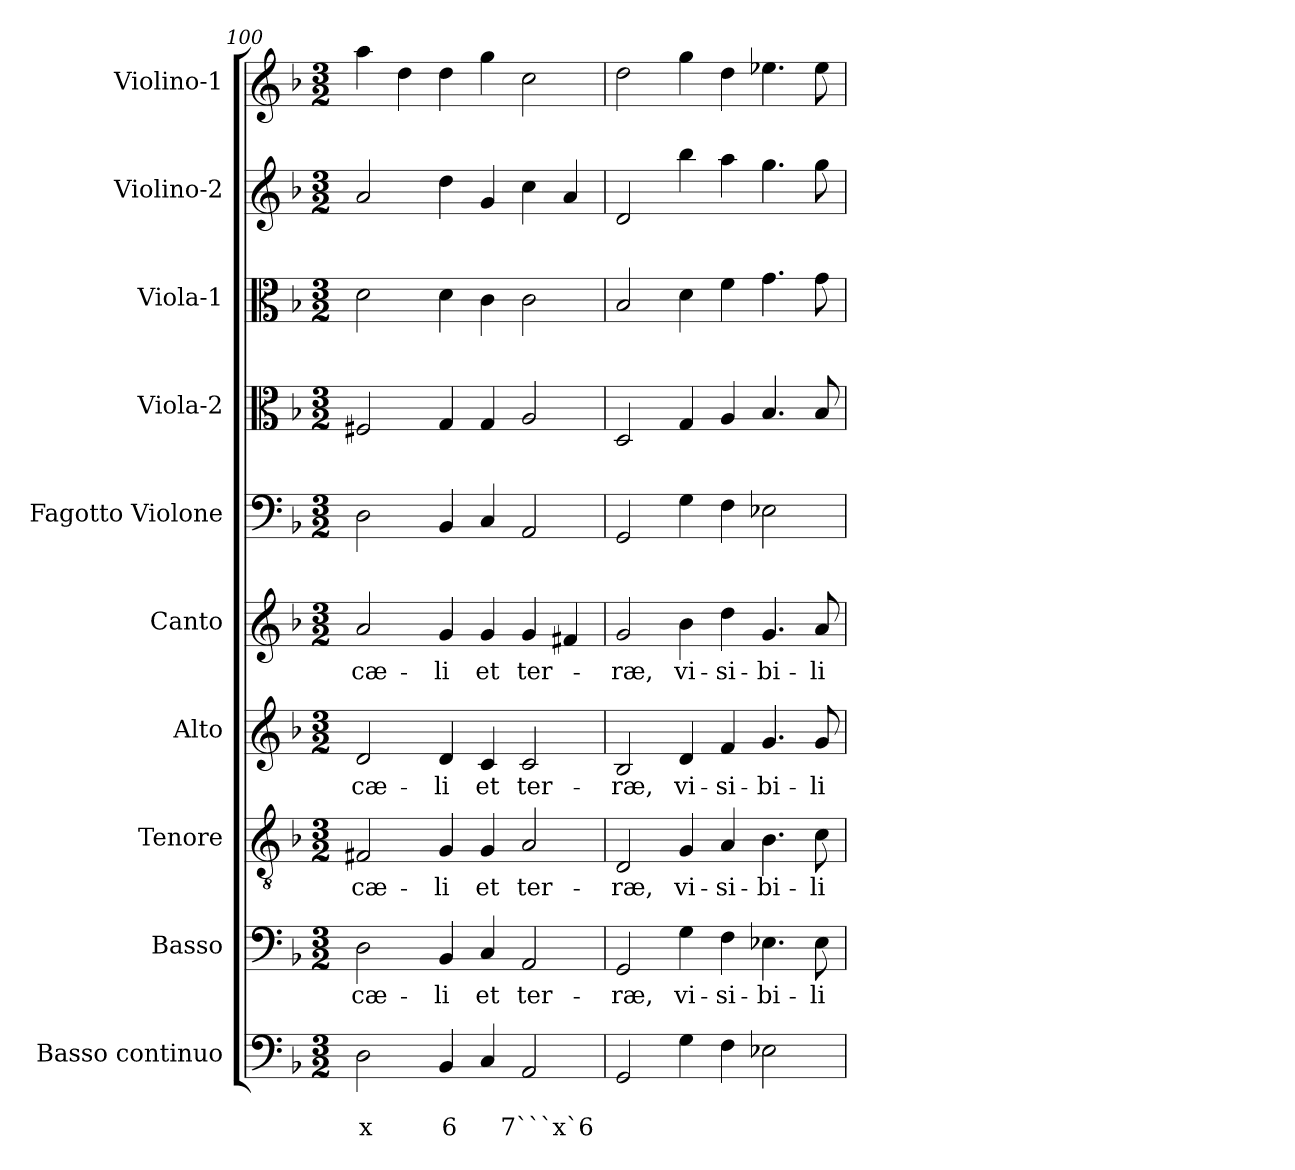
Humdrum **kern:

**kern	**text	**text	**kern	**text	**kern	**text	**kern	**text	**kern	**text	**kern	**kern	**kern	**kern	**kern
*part10	*part10	*part10	*part9	*part9	*part8	*part8	*part7	*part7	*part6	*part6	*part5	*part4	*part3	*part2	*part1
*staff10	*staff10	*staff10	*staff9	*staff9	*staff8	*staff8	*staff7	*staff7	*staff6	*staff6	*staff5	*staff4	*staff3	*staff2	*staff1
*I"Basso continuo	*	*	*I"Basso	*	*I"Tenore	*	*I"Alto	*	*I"Canto	*	*I"Fagotto Violone	*I"Viola-2	*I"Viola-1	*I"Violino-2	*I"Violino-1
*clefF4	*	*	*clefF4	*	*clefGv2	*	*clefG2	*	*clefG2	*	*clefF4	*clefC3	*clefC3	*clefG2	*clefG2
*k[b-]	*	*	*k[b-]	*	*k[b-]	*	*k[b-]	*	*k[b-]	*	*k[b-]	*k[b-]	*k[b-]	*k[b-]	*k[b-]
*F:	*	*	*F:	*	*F:	*	*F:	*	*F:	*	*F:	*F:	*F:	*F:	*F:
*M3/2	*	*	*M3/2	*	*M3/2	*	*M3/2	*	*M3/2	*	*M3/2	*M3/2	*M3/2	*M3/2	*M3/2
=100	=100	=100	=100	=100	=100	=100	=100	=100	=100	=100	=100	=100	=100	=100	=100
!	!	!LO:LY:b	!	!	!	!	!	!	!	!	!	!	!	!	!
!	!	!	!	!LO:LY:b	!	!	!	!	!	!	!	!	!	!	!
!	!	!	!	!	!	!LO:LY:b	!	!	!	!	!	!	!	!	!
!	!	!	!	!	!	!	!	!LO:LY:b	!	!	!	!	!	!	!
!	!	!	!	!	!	!	!	!	!	!LO:LY:b	!	!	!	!	!
2D\	.	x	2D\	cæ-	2F#X/	cæ-	2d/	cæ-	2a/	cæ-	2D\	2F#X/	2d\	2a/	4aa\
.	.	.	.	.	.	.	.	.	.	.	.	.	.	.	4dd\
!	!	!LO:LY:b	!	!	!	!	!	!	!	!	!	!	!	!	!
!	!	!	!	!LO:LY:b	!	!	!	!	!	!	!	!	!	!	!
!	!	!	!	!	!	!LO:LY:b	!	!	!	!	!	!	!	!	!
!	!	!	!	!	!	!	!	!LO:LY:b	!	!	!	!	!	!	!
!	!	!	!	!	!	!	!	!	!	!LO:LY:b	!	!	!	!	!
4BB-/	.	6	4BB-/	-li	4G/	-li	4d/	-li	4g/	-li	4BB-/	4G/	4d\	4dd\	4dd\
!	!	!	!	!LO:LY:b	!	!	!	!	!	!	!	!	!	!	!
!	!	!	!	!	!	!LO:LY:b	!	!	!	!	!	!	!	!	!
!	!	!	!	!	!	!	!	!LO:LY:b	!	!	!	!	!	!	!
!	!	!	!	!	!	!	!	!	!	!LO:LY:b	!	!	!	!	!
4C/	.	.	4C/	et	4G/	et	4c/	et	4g/	et	4C/	4G/	4c\	4g/	4gg\
!	!	!LO:LY:b	!	!	!	!	!	!	!	!	!	!	!	!	!
!	!	!	!	!LO:LY:b	!	!	!	!	!	!	!	!	!	!	!
!	!	!	!	!	!	!LO:LY:b	!	!	!	!	!	!	!	!	!
!	!	!	!	!	!	!	!	!LO:LY:b	!	!	!	!	!	!	!
!	!	!	!	!	!	!	!	!	!	!LO:LY:b	!	!	!	!	!
2AA/	.	7```x`6	2AA/	ter-	2A/	ter-	2c/	ter-	4g/	ter-	2AA/	2A/	2c\	4cc\	2cc\
.	.	.	.	.	.	.	.	.	4f#X/	.	.	.	.	4a/	.
=101	=101	=101	=101	=101	=101	=101	=101	=101	=101	=101	=101	=101	=101	=101	=101
!	!	!	!	!LO:LY:b	!	!	!	!	!	!	!	!	!	!	!
!	!	!	!	!	!	!LO:LY:b	!	!	!	!	!	!	!	!	!
!	!	!	!	!	!	!	!	!LO:LY:b	!	!	!	!	!	!	!
!	!	!	!	!	!	!	!	!	!	!LO:LY:b	!	!	!	!	!
2GG/	.	.	2GG/	-ræ,	2D/	-ræ,	2B-/	-ræ,	2g/	-ræ,	2GG/	2D/	2B-/	2d/	2dd\
!	!	!	!	!LO:LY:b	!	!	!	!	!	!	!	!	!	!	!
!	!	!	!	!	!	!LO:LY:b	!	!	!	!	!	!	!	!	!
!	!	!	!	!	!	!	!	!LO:LY:b	!	!	!	!	!	!	!
!	!	!	!	!	!	!	!	!	!	!LO:LY:b	!	!	!	!	!
4G\	.	.	4G\	vi-	4G/	vi-	4d/	vi-	4b-\	vi-	4G\	4G/	4d\	4bb-\	4gg\
!	!	!	!	!LO:LY:b	!	!	!	!	!	!	!	!	!	!	!
!	!	!	!	!	!	!LO:LY:b	!	!	!	!	!	!	!	!	!
!	!	!	!	!	!	!	!	!LO:LY:b	!	!	!	!	!	!	!
!	!	!	!	!	!	!	!	!	!	!LO:LY:b	!	!	!	!	!
4F\	.	.	4F\	-si-	4A/	-si-	4f/	-si-	4dd\	-si-	4F\	4A/	4f\	4aa\	4dd\
!	!	!	!	!LO:LY:b	!	!	!	!	!	!	!	!	!	!	!
!	!	!	!	!	!	!LO:LY:b	!	!	!	!	!	!	!	!	!
!	!	!	!	!	!	!	!	!LO:LY:b	!	!	!	!	!	!	!
!	!	!	!	!	!	!	!	!	!	!LO:LY:b	!	!	!	!	!
2E-X\	.	.	4.E-X\	-bi-	4.B-\	-bi-	4.g/	-bi-	4.g/	-bi-	2E-X\	4.B-/	4.g\	4.gg\	4.ee-X\
!	!	!	!	!LO:LY:b	!	!	!	!	!	!	!	!	!	!	!
!	!	!	!	!	!	!LO:LY:b	!	!	!	!	!	!	!	!	!
!	!	!	!	!	!	!	!	!LO:LY:b	!	!	!	!	!	!	!
!	!	!	!	!	!	!	!	!	!	!LO:LY:b	!	!	!	!	!
.	.	.	8E-\	-li-	8c\	-li-	8g/	-li-	8a/	-li-	.	8B-/	8g\	8gg\	8ee-\
=	=	=	=	=	=	=	=	=	=	=	=	=	=	=	=
*-	*-	*-	*-	*-	*-	*-	*-	*-	*-	*-	*-	*-	*-	*-	*-
